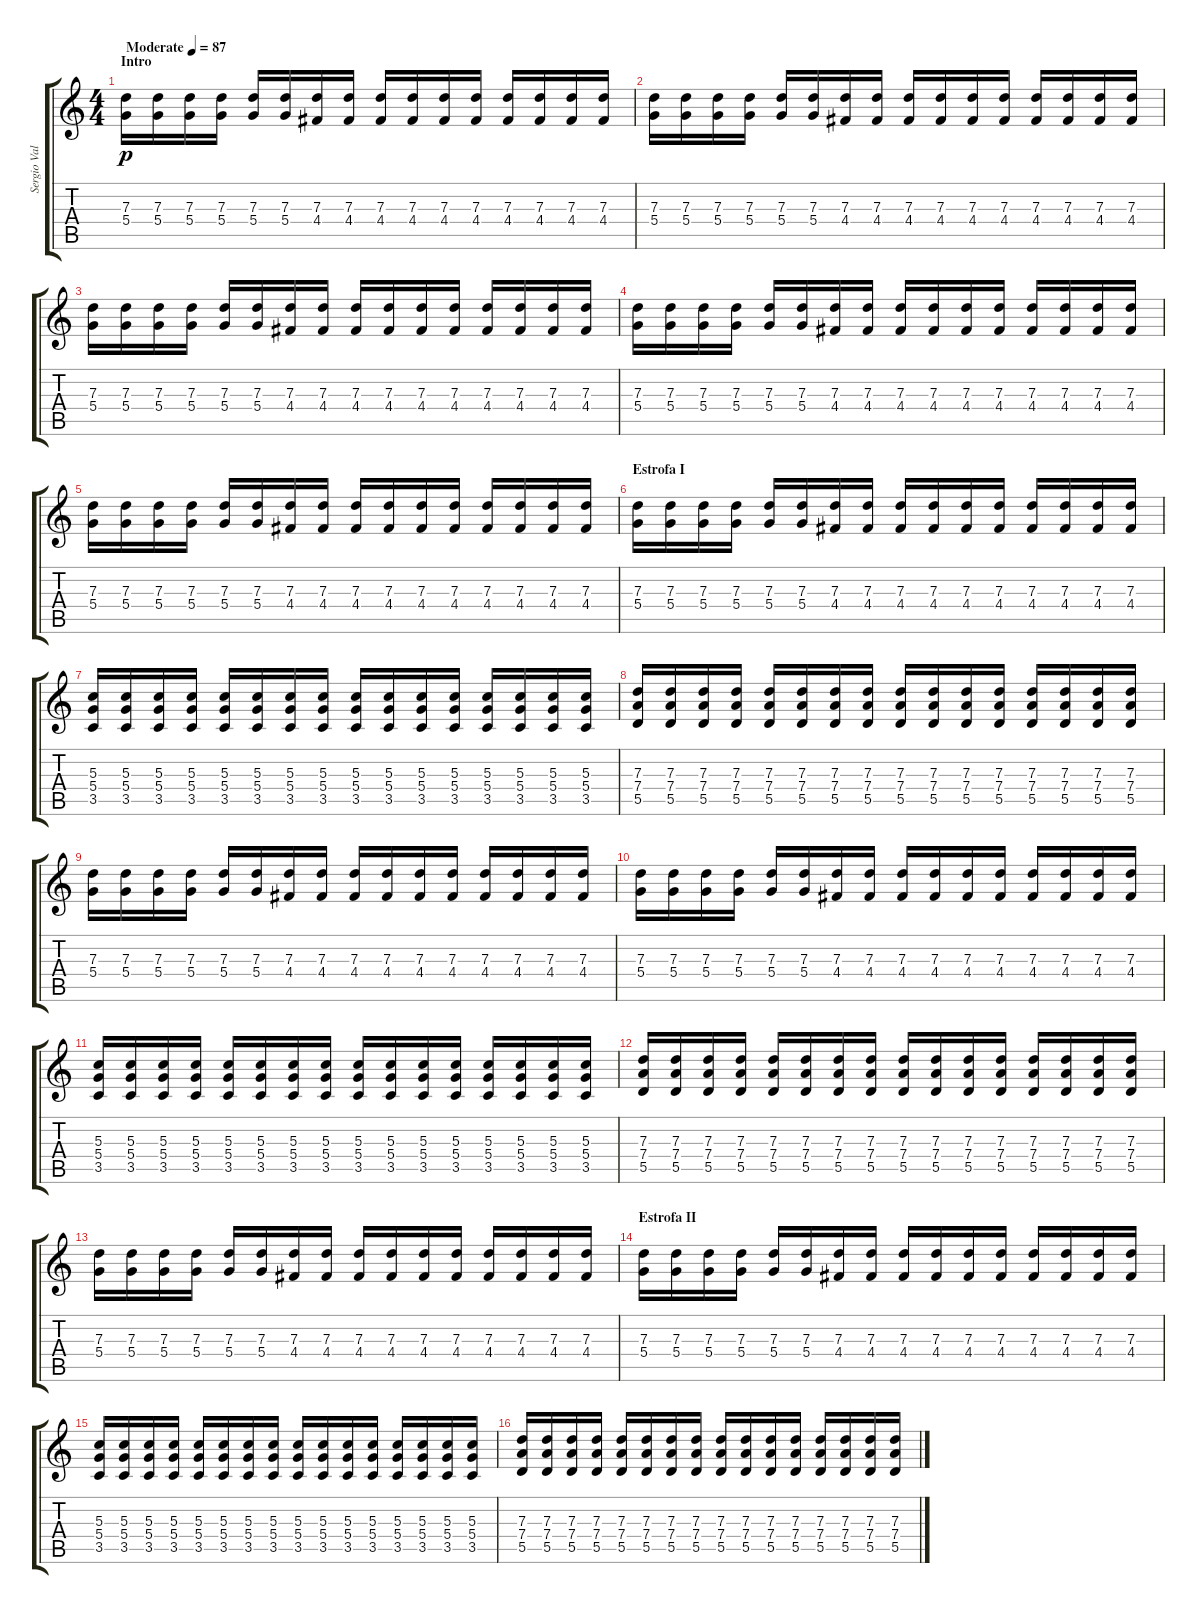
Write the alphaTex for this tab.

\track ("Sergio Vallín (Ritmo)" "Sergio Val") {instrument electricguitarclean}
\staff {score tabs}
\tuning (E4 B3 G3 D3 A2 E2) {hide}
\ts (4 4)
\section ("" "Intro")
\tempo (87 "Moderate")
\clef g2
\ks c
(7.3 5.4).16{dy p instrument electricguitarclean} (7.3 5.4).16 (7.3 5.4).16 (7.3 5.4).16 (7.3 5.4).16 (7.3 5.4).16 (7.3 4.4).16 (7.3 4.4).16 (7.3 4.4).16 (7.3 4.4).16 (7.3 4.4).16 (7.3 4.4).16 (7.3 4.4).16 (7.3 4.4).16 (7.3 4.4).16 (7.3 4.4).16 |
(7.3 5.4).16 (7.3 5.4).16 (7.3 5.4).16 (7.3 5.4).16 (7.3 5.4).16 (7.3 5.4).16 (7.3 4.4).16 (7.3 4.4).16 (7.3 4.4).16 (7.3 4.4).16 (7.3 4.4).16 (7.3 4.4).16 (7.3 4.4).16 (7.3 4.4).16 (7.3 4.4).16 (7.3 4.4).16 |
(7.3 5.4).16 (7.3 5.4).16 (7.3 5.4).16 (7.3 5.4).16 (7.3 5.4).16 (7.3 5.4).16 (7.3 4.4).16 (7.3 4.4).16 (7.3 4.4).16 (7.3 4.4).16 (7.3 4.4).16 (7.3 4.4).16 (7.3 4.4).16 (7.3 4.4).16 (7.3 4.4).16 (7.3 4.4).16 |
(7.3 5.4).16 (7.3 5.4).16 (7.3 5.4).16 (7.3 5.4).16 (7.3 5.4).16 (7.3 5.4).16 (7.3 4.4).16 (7.3 4.4).16 (7.3 4.4).16 (7.3 4.4).16 (7.3 4.4).16 (7.3 4.4).16 (7.3 4.4).16 (7.3 4.4).16 (7.3 4.4).16 (7.3 4.4).16 |
(7.3 5.4).16 (7.3 5.4).16 (7.3 5.4).16 (7.3 5.4).16 (7.3 5.4).16 (7.3 5.4).16 (7.3 4.4).16 (7.3 4.4).16 (7.3 4.4).16 (7.3 4.4).16 (7.3 4.4).16 (7.3 4.4).16 (7.3 4.4).16 (7.3 4.4).16 (7.3 4.4).16 (7.3 4.4).16 |
\section ("" "Estrofa I")
(7.3 5.4).16 (7.3 5.4).16 (7.3 5.4).16 (7.3 5.4).16 (7.3 5.4).16 (7.3 5.4).16 (7.3 4.4).16 (7.3 4.4).16 (7.3 4.4).16 (7.3 4.4).16 (7.3 4.4).16 (7.3 4.4).16 (7.3 4.4).16 (7.3 4.4).16 (7.3 4.4).16 (7.3 4.4).16 |
(5.3 5.4 3.5).16 (5.3 5.4 3.5).16 (5.3 5.4 3.5).16 (5.3 5.4 3.5).16 (5.3 5.4 3.5).16 (5.3 5.4 3.5).16 (5.3 5.4 3.5).16 (5.3 5.4 3.5).16 (5.3 5.4 3.5).16 (5.3 5.4 3.5).16 (5.3 5.4 3.5).16 (5.3 5.4 3.5).16 (5.3 5.4 3.5).16 (5.3 5.4 3.5).16 (5.3 5.4 3.5).16 (5.3 5.4 3.5).16 |
(7.3 7.4 5.5).16 (7.3 7.4 5.5).16 (7.3 7.4 5.5).16 (7.3 7.4 5.5).16 (7.3 7.4 5.5).16 (7.3 7.4 5.5).16 (7.3 7.4 5.5).16 (7.3 7.4 5.5).16 (7.3 7.4 5.5).16 (7.3 7.4 5.5).16 (7.3 7.4 5.5).16 (7.3 7.4 5.5).16 (7.3 7.4 5.5).16 (7.3 7.4 5.5).16 (7.3 7.4 5.5).16 (7.3 7.4 5.5).16 |
(7.3 5.4).16 (7.3 5.4).16 (7.3 5.4).16 (7.3 5.4).16 (7.3 5.4).16 (7.3 5.4).16 (7.3 4.4).16 (7.3 4.4).16 (7.3 4.4).16 (7.3 4.4).16 (7.3 4.4).16 (7.3 4.4).16 (7.3 4.4).16 (7.3 4.4).16 (7.3 4.4).16 (7.3 4.4).16 |
(7.3 5.4).16 (7.3 5.4).16 (7.3 5.4).16 (7.3 5.4).16 (7.3 5.4).16 (7.3 5.4).16 (7.3 4.4).16 (7.3 4.4).16 (7.3 4.4).16 (7.3 4.4).16 (7.3 4.4).16 (7.3 4.4).16 (7.3 4.4).16 (7.3 4.4).16 (7.3 4.4).16 (7.3 4.4).16 |
(5.3 5.4 3.5).16 (5.3 5.4 3.5).16 (5.3 5.4 3.5).16 (5.3 5.4 3.5).16 (5.3 5.4 3.5).16 (5.3 5.4 3.5).16 (5.3 5.4 3.5).16 (5.3 5.4 3.5).16 (5.3 5.4 3.5).16 (5.3 5.4 3.5).16 (5.3 5.4 3.5).16 (5.3 5.4 3.5).16 (5.3 5.4 3.5).16 (5.3 5.4 3.5).16 (5.3 5.4 3.5).16 (5.3 5.4 3.5).16 |
(7.3 7.4 5.5).16 (7.3 7.4 5.5).16 (7.3 7.4 5.5).16 (7.3 7.4 5.5).16 (7.3 7.4 5.5).16 (7.3 7.4 5.5).16 (7.3 7.4 5.5).16 (7.3 7.4 5.5).16 (7.3 7.4 5.5).16 (7.3 7.4 5.5).16 (7.3 7.4 5.5).16 (7.3 7.4 5.5).16 (7.3 7.4 5.5).16 (7.3 7.4 5.5).16 (7.3 7.4 5.5).16 (7.3 7.4 5.5).16 |
(7.3 5.4).16 (7.3 5.4).16 (7.3 5.4).16 (7.3 5.4).16 (7.3 5.4).16 (7.3 5.4).16 (7.3 4.4).16 (7.3 4.4).16 (7.3 4.4).16 (7.3 4.4).16 (7.3 4.4).16 (7.3 4.4).16 (7.3 4.4).16 (7.3 4.4).16 (7.3 4.4).16 (7.3 4.4).16 |
\section ("" "Estrofa II")
(7.3 5.4).16 (7.3 5.4).16 (7.3 5.4).16 (7.3 5.4).16 (7.3 5.4).16 (7.3 5.4).16 (7.3 4.4).16 (7.3 4.4).16 (7.3 4.4).16 (7.3 4.4).16 (7.3 4.4).16 (7.3 4.4).16 (7.3 4.4).16 (7.3 4.4).16 (7.3 4.4).16 (7.3 4.4).16 |
(5.3 5.4 3.5).16 (5.3 5.4 3.5).16 (5.3 5.4 3.5).16 (5.3 5.4 3.5).16 (5.3 5.4 3.5).16 (5.3 5.4 3.5).16 (5.3 5.4 3.5).16 (5.3 5.4 3.5).16 (5.3 5.4 3.5).16 (5.3 5.4 3.5).16 (5.3 5.4 3.5).16 (5.3 5.4 3.5).16 (5.3 5.4 3.5).16 (5.3 5.4 3.5).16 (5.3 5.4 3.5).16 (5.3 5.4 3.5).16 |
(7.3 7.4 5.5).16 (7.3 7.4 5.5).16 (7.3 7.4 5.5).16 (7.3 7.4 5.5).16 (7.3 7.4 5.5).16 (7.3 7.4 5.5).16 (7.3 7.4 5.5).16 (7.3 7.4 5.5).16 (7.3 7.4 5.5).16 (7.3 7.4 5.5).16 (7.3 7.4 5.5).16 (7.3 7.4 5.5).16 (7.3 7.4 5.5).16 (7.3 7.4 5.5).16 (7.3 7.4 5.5).16 (7.3 7.4 5.5).16
